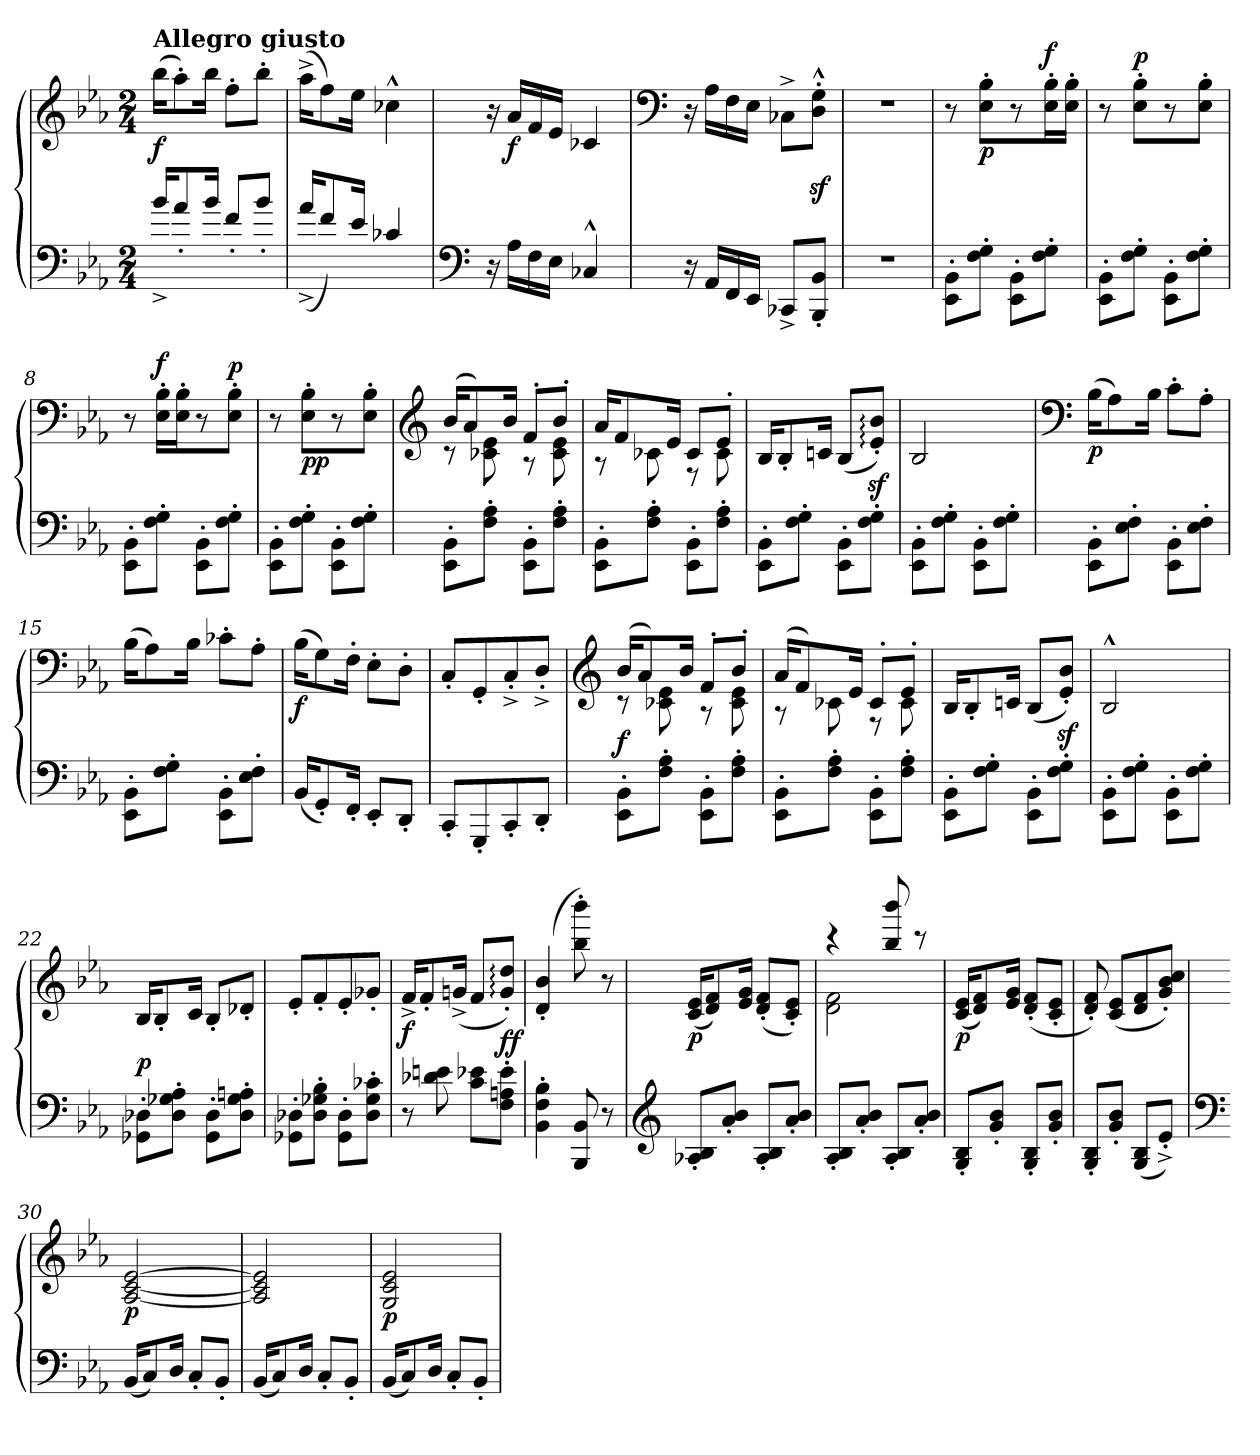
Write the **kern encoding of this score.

**kern	**kern	**dynam
*part1	*part1	*part1
*staff2	*staff1	*staff1/2
*clefF4	*clefG2	*
*k[b-e-a-]	*k[b-e-a-]	*
*E-:	*E-:	*
*M2/4	*M2/4	*
=1	=1	=1
!	!LO:TX:a:B:t=Allegro giusto	!
!	!	!LO:DY:b
16b-^/KL	(>16bb-\KL	f
8a-'/	8aa-'\)	.
16b-/Jk	16bb-\Jk	.
8f'/L	8ff'\L	.
8b-'/J	8bb-'\J	.
=2	=2	=2
(<16a-^/KL	(>16aa-^\KL	.
8f/)	8ff\)	.
16e-/Jk	16ee-\Jk	.
4c-X/	4cc-X^^\	.
=3	=3	=3
*clefF4	*	*
16r	16r	.
!	!	!LO:DY:b
16A-\LL	16a-/LL	f
16F\	16f/	.
16E-\JJ	16e-/JJ	.
4C-X^^/	4c-X/	.
=4	=4	=4
*	*clefF4	*
16r	16r	.
16AA-/LL	16A-\LL	.
16FF/	16F\	.
16EE-/JJ	16E-\JJ	.
8CC-X^/L	8C-X^\L	.
8BBB-'/ 8BB-'/J	8Dz<^^'\ 8Gz<^^'\J	.
=5	=5	=5
2r	2r	.
!!LO:LB:g=z
=6	=6	=6
8EE-'\ 8BB-'\L	8r	.
!	!	!LO:DY:b
8F'\ 8G'\J	8E-'\ 8B-'\L	p
8EE-'\ 8BB-'\L	8r	.
!	!	!LO:DY:a
8F'\ 8G'\J	16E-'\ 16B-'\L	f
.	16E-'\ 16B-'\JJ	.
=7	=7	=7
8EE-'\ 8BB-'\L	8r	.
!	!	!LO:DY:a
8F'\ 8G'\J	8E-'\ 8B-'\L	p
8EE-'\ 8BB-'\L	8r	.
8F'\ 8G'\J	8E-'\ 8B-'\J	.
=8	=8	=8
8EE-'\ 8BB-'\L	8r	.
!	!	!LO:DY:a
8F'\ 8G'\J	16E-'\ 16B-'\LL	f
.	16E-'\ 16B-'\J	.
8EE-'\ 8BB-'\L	8r	.
!	!	!LO:DY:a
8F'\ 8G'\J	8E-'\ 8B-'\J	p
=9	=9	=9
8EE-'\ 8BB-'\L	8r	.
!	!	!LO:DY:b
8F'\ 8G'\J	8E-'\ 8B-'\L	pp
8EE-'\ 8BB-'\L	8r	.
8F'\ 8G'\J	8E-'\ 8B-'\J	.
=10	=10	=10
*	*clefG2	*
*	*^	*
!	!	!	!LO:DY:b=2
!	!	!	!LO:DY:n=1:b
8EE-'\ 8BB-'\L	(>16b-/KL	8r	p mf
.	8a-/)	.	.
8F'\ 8A-'\J	.	8c-X\ 8e-\	.
.	16b-/Jk	.	.
8EE-'\ 8BB-'\L	8f'/L	8r	.
8F'\ 8A-'\J	8b-'/J	8c-\ 8e-\	.
!!LO:LB:g=z	!!
=11	=11	=11	=11
8EE-'\ 8BB-'\L	16a-/KL	8r	.
.	8f/	.	.
8F'\ 8A-'\J	.	8c-X\	.
.	16e-/Jk	.	.
8EE-'\ 8BB-'\L	8c-/L	8r	.
8F'\ 8A-'\J	8e-'/J	8c-\	.
*	*v	*v	*
=12	=12	=12
8EE-'\ 8BB-'\L	16B-/KL	.
.	8B-'/	.
8F'\ 8G'\J	.	.
.	16cn/Jk	.
8EE-'\ 8BB-'\L	(>8B-/L	.
8F'\ 8G'\J	8e-z<:'/ 8b-z<:'/J)	.
=13	=13	=13
8EE-'\ 8BB-'\L	2B-/	.
8F'\ 8G'\J	.	.
8EE-'\ 8BB-'\L	.	.
8F'\ 8G'\J	.	.
=14	=14	=14
*	*clefF4	*
!	!	!LO:DY:b
8EE-'\ 8BB-'\L	(>16B-\KL	p
.	8A-\)	.
8E-'\ 8F'\J	.	.
.	16B-\Jk	.
8EE-'\ 8BB-'\L	8c'\L	.
8E-'\ 8F'\J	8A-'\J	.
=15	=15	=15
8EE-'\ 8BB-'\L	(>16B-\KL	.
.	8A-\)	.
8F'\ 8G'\J	.	.
.	16B-\Jk	.
8EE-'\ 8BB-'\L	8c-X'\L	.
8E-'\ 8F'\J	8A-'\J	.
!!LO:LB:g=z
=16	=16	=16
!	!	!LO:DY:b
(<16BB-/KL	(>16B-\KL	f
8GG'/)	8G\)	.
16FF'/Jk	16F'\Jk	.
8EE-'/L	8E-'\L	.
8DD'/J	8D'\J	.
=17	=17	=17
8CC'/L	8C'/L	.
8GGG'/	8GG'/	.
8CC'/	8C^'/	.
8DD'/J	8D^'/J	.
=18	=18	=18
*	*clefG2	*
*	*^	*
!	!	!	!LO:DY:a=2
8EE-'\ 8BB-'\L	(>16b-/KL	8r	f
.	8a-/)	.	.
8F'\ 8A-'\J	.	8c-X\ 8e-\	.
.	16b-/Jk	.	.
8EE-'\ 8BB-'\L	8f'/L	8r	.
8F'\ 8A-'\J	8b-'/J	8c-\ 8e-\	.
=19	=19	=19	=19
8EE-'\ 8BB-'\L	(>16a-/KL	8r	.
.	8f/)	.	.
8F'\ 8A-'\J	.	8c-X\	.
.	16e-/Jk	.	.
8EE-'\ 8BB-'\L	8c-'/L	8r	.
8F'\ 8A-'\J	8e-'/J	8c-\	.
*	*v	*v	*
=20	=20	=20
8EE-'\ 8BB-'\L	16B-/KL	.
.	8B-'/	.
8F'\ 8G'\J	.	.
.	16cn/Jk	.
8EE-'\ 8BB-'\L	(<8B-/L	.
8F'\ 8G'\J	8e-z<'/ 8b-z<'/J)	.
!!LO:LB:g=z
=21	=21	=21
8EE-'\ 8BB-'\L	2B-^^/	.
8F'\ 8G'\J	.	.
8EE-'\ 8BB-'\L	.	.
8F'\ 8G'\J	.	.
=22	=22	=22
!	!	!LO:DY:a=2
8GG-X'\ 8D-X'\L	16B-/KL	p
.	8B-'/	.
8D-'\ 8G-X'\ 8A-'\J	.	.
.	16c/Jk	.
8GG-'\ 8D-'\L	8B-'/L	.
8D-'\ 8G-'\ 8An'\J	8d-X'/J	.
=23	=23	=23
8GG-X'\ 8D-X'\L	8e-'/L	.
8D-'\ 8G-X'\ 8B-'\J	8f'/	.
8GG-'\ 8D-'\L	8e-'/	.
8D-'\ 8G-'\ 8c-X'\J	8g-X'/J	.
=24	=24	=24
!	!	!LO:DY:b
8r	16f^/KL	f
.	8f'/	.
8d-X\ 8en\	.	.
.	(<16gn^/Jk	.
8c\ 8e-X\L	8f/L	.
!	!	!LO:DY:b
8F'\ 8An'\ 8e-'\J	8g:'/ 8dd:'/J)	ff
=25	=25	=25
4BB-'\ 4F'\ 4B-'\	(<4d'/ 4b-'/	.
8BBB-/ 8BB-/	8bb-'\ 8bbb-'\)	.
8r	8r	.
!!LO:PB:g=z
=26	=26	=26
*clefG2	*	*
!	!	!LO:DY:b
8A-X'/ 8B-'/L	(<16c/ 16e-/KL	p
.	8d/ 8f/)	.
8a-'/ 8b-'/J	.	.
.	16e-/ 16g/Jk	.
8A-'/ 8B-'/L	(<8d'/ 8f'/L	.
8a-'/ 8b-'/J	8c'/ 8e-'/J)	.
=27	=27	=27
*	*^	*
8A-'/ 8B-'/L	4r	2d\ 2f\	.
8a-'/ 8b-'/J	.	.	.
8A-'/ 8B-'/L	8bb-/ 8bbb-/	.	.
8a-'/ 8b-'/J	8r	.	.
*	*v	*v	*
=28	=28	=28
!	!	!LO:DY:b
8G'/ 8B-'/L	(<16c/ 16e-/KL	p
.	8d/ 8f/)	.
8g'/ 8b-'/J	.	.
.	16e-/ 16g/Jk	.
8G'/ 8B-'/L	(<8d'/ 8f'/L	.
8g'/ 8b-'/J	8c'/ 8e-'/J	.
=29	=29	=29
8G'/ 8B-'/L	8d'/ 8f'/)	.
8g'/ 8b-'/J	(<8c/ 8e-/L	.
(<8G/ 8B-/L	8d/ 8f/	.
8e-^'/J)	8g'/ 8b-'/ 8cc'/J)	.
=30	=30	=30
*clefF4	*	*
!	!	!LO:DY:b
(<16BB-/KL	[2A-/ [2c/ [2e-/	p
8C/)	.	.
16D/Jk	.	.
8C'/L	.	.
8BB-'/J	.	.
!!LO:LB:g=z
=31	=31	=31
(<16BB-/KL	2A-]/ 2c]/ 2e-]/	.
8C/)	.	.
16D/Jk	.	.
8C'/L	.	.
8BB-'/J	.	.
=32	=32	=32
!	!	!LO:DY:b
(<16BB-/KL	2G/ 2c/ 2e-/	p
8C/)	.	.
16D/Jk	.	.
8C'/L	.	.
8BB-'/J	.	.
=	=	=
*-	*-	*-
